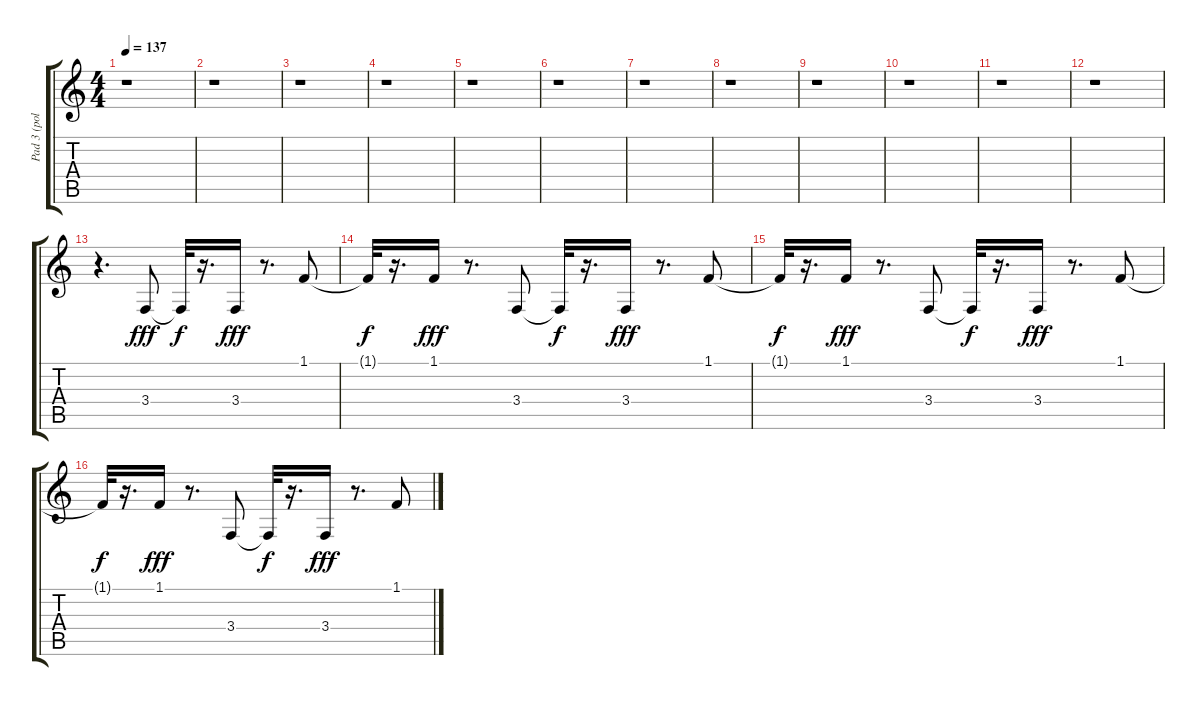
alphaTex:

\track ("Pad 3 (polysynth)" "Pad 3 (pol") {instrument pad3polysynth}
\staff {score tabs}
\tuning (E4 B3 G3 D3 A2 E2) {hide}
\ts (4 4)
\tempo 137
\clef g2
\ks c
r.1{dy f} |
r.1 |
r.1 |
r.1 |
r.1 |
r.1 |
r.1 |
r.1 |
r.1 |
r.1 |
r.1 |
r.1 |
r.4{d} 3.4.8{dy fff volume 10 balance 8} 3.4{t}.32{dy f} r.16{d} 3.4.16{dy fff} r.8{d} 1.1.8 |
1.1{t}.32{dy f} r.16{d} 1.1.16{dy fff} r.8{d} 3.4.8 3.4{t}.32{dy f} r.16{d} 3.4.16{dy fff} r.8{d} 1.1.8 |
1.1{t}.32{dy f} r.16{d} 1.1.16{dy fff} r.8{d} 3.4.8 3.4{t}.32{dy f} r.16{d} 3.4.16{dy fff} r.8{d} 1.1.8 |
1.1{t}.32{dy f} r.16{d} 1.1.16{dy fff} r.8{d} 3.4.8 3.4{t}.32{dy f} r.16{d} 3.4.16{dy fff} r.8{d} 1.1.8
